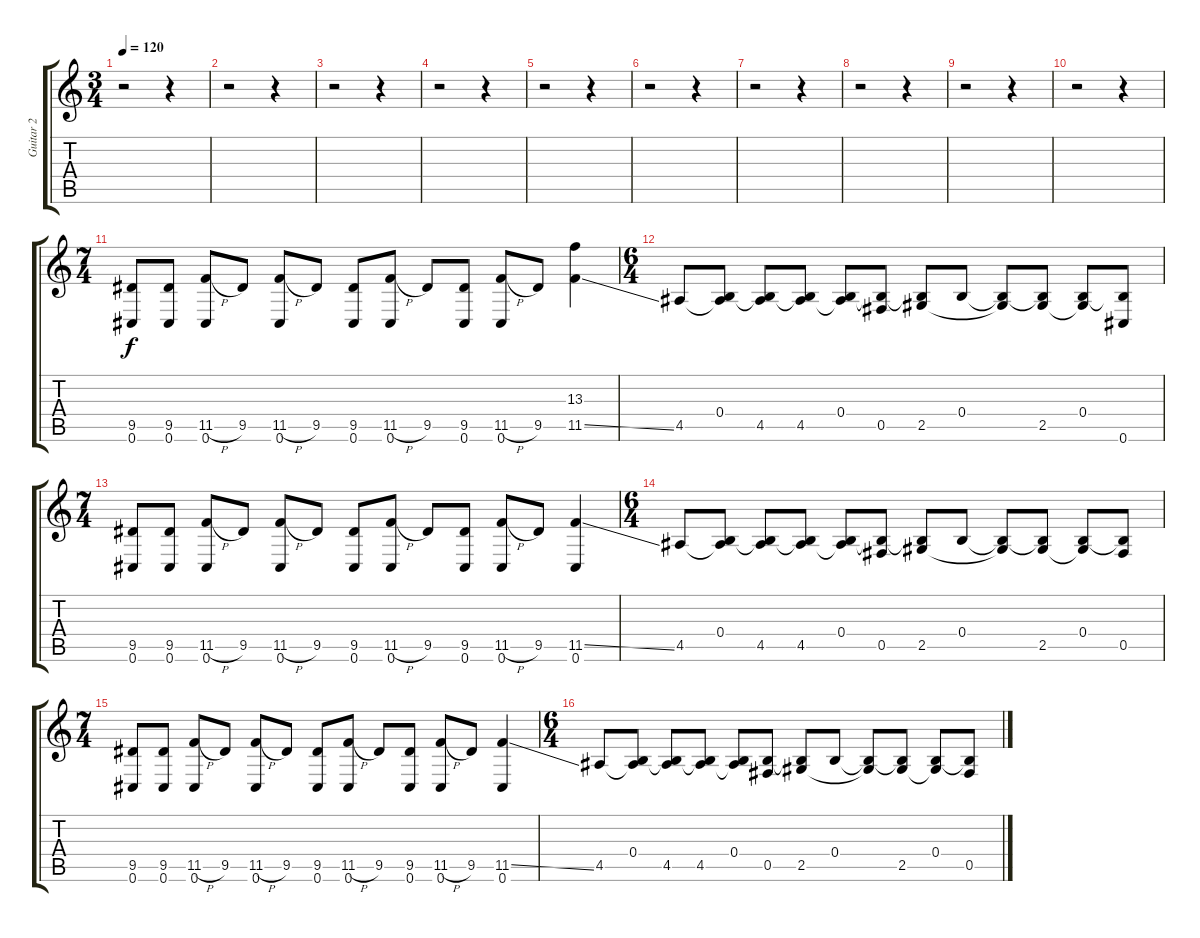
\track ("Guitar 2" "Guitar 2") {instrument overdrivenguitar}
\staff {score tabs}
\tuning (Db4 Ab3 E3 B2 Gb2 Db2) {hide}
\ts (3 4)
\tempo 120
\clef g2
\ks c
r.2{dy f} r.4 |
r.2 r.4 |
r.2 r.4 |
r.2 r.4 |
r.2 r.4 |
r.2 r.4 |
r.2 r.4 |
r.2 r.4 |
r.2 r.4 |
r.2 r.4 |
\ts (7 4)
(9.5 0.6).8 (9.5 0.6).8 (11.5{h} 0.6).8 9.5.8 (11.5{h} 0.6).8 9.5.8 (9.5 0.6).8 (11.5{h} 0.6).8 9.5.8 (9.5 0.6).8 (11.5{h} 0.6).8 9.5.8 (13.3 11.5{ss}).4 |
\ts (6 4)
4.5.8 (0.4 4.5{t}).8 (0.4{t} 4.5).8 (0.4{t} 4.5).8 (0.4 4.5{t}).8 (0.4{t} 0.5).8 (0.4{t} 2.5).8 0.4.8 (0.4{t} 2.5{t}).8 (0.4{t} 2.5).8 (0.4 2.5{t}).8 (0.4{t} 0.6).8 |
\ts (7 4)
(9.5 0.6).8 (9.5 0.6).8 (11.5{h} 0.6).8 9.5.8 (11.5{h} 0.6).8 9.5.8 (9.5 0.6).8 (11.5{h} 0.6).8 9.5.8 (9.5 0.6).8 (11.5{h} 0.6).8 9.5.8 (11.5{ss} 0.6).4 |
\ts (6 4)
4.5.8 (0.4 4.5{t}).8 (0.4{t} 4.5).8 (0.4{t} 4.5).8 (0.4 4.5{t}).8 (0.4{t} 0.5).8 (0.4{t} 2.5).8 0.4.8 (0.4{t} 2.5{t}).8 (0.4{t} 2.5).8 (0.4 2.5{t}).8 (0.4{t} 0.5).8 |
\ts (7 4)
(9.5 0.6).8 (9.5 0.6).8 (11.5{h} 0.6).8 9.5.8 (11.5{h} 0.6).8 9.5.8 (9.5 0.6).8 (11.5{h} 0.6).8 9.5.8 (9.5 0.6).8 (11.5{h} 0.6).8 9.5.8 (11.5{ss} 0.6).4 |
\ts (6 4)
4.5.8 (0.4 4.5{t}).8 (0.4{t} 4.5).8 (0.4{t} 4.5).8 (0.4 4.5{t}).8 (0.4{t} 0.5).8 (0.4{t} 2.5).8 0.4.8 (0.4{t} 2.5{t}).8 (0.4{t} 2.5).8 (0.4 2.5{t}).8 (0.4{t} 0.5).8
